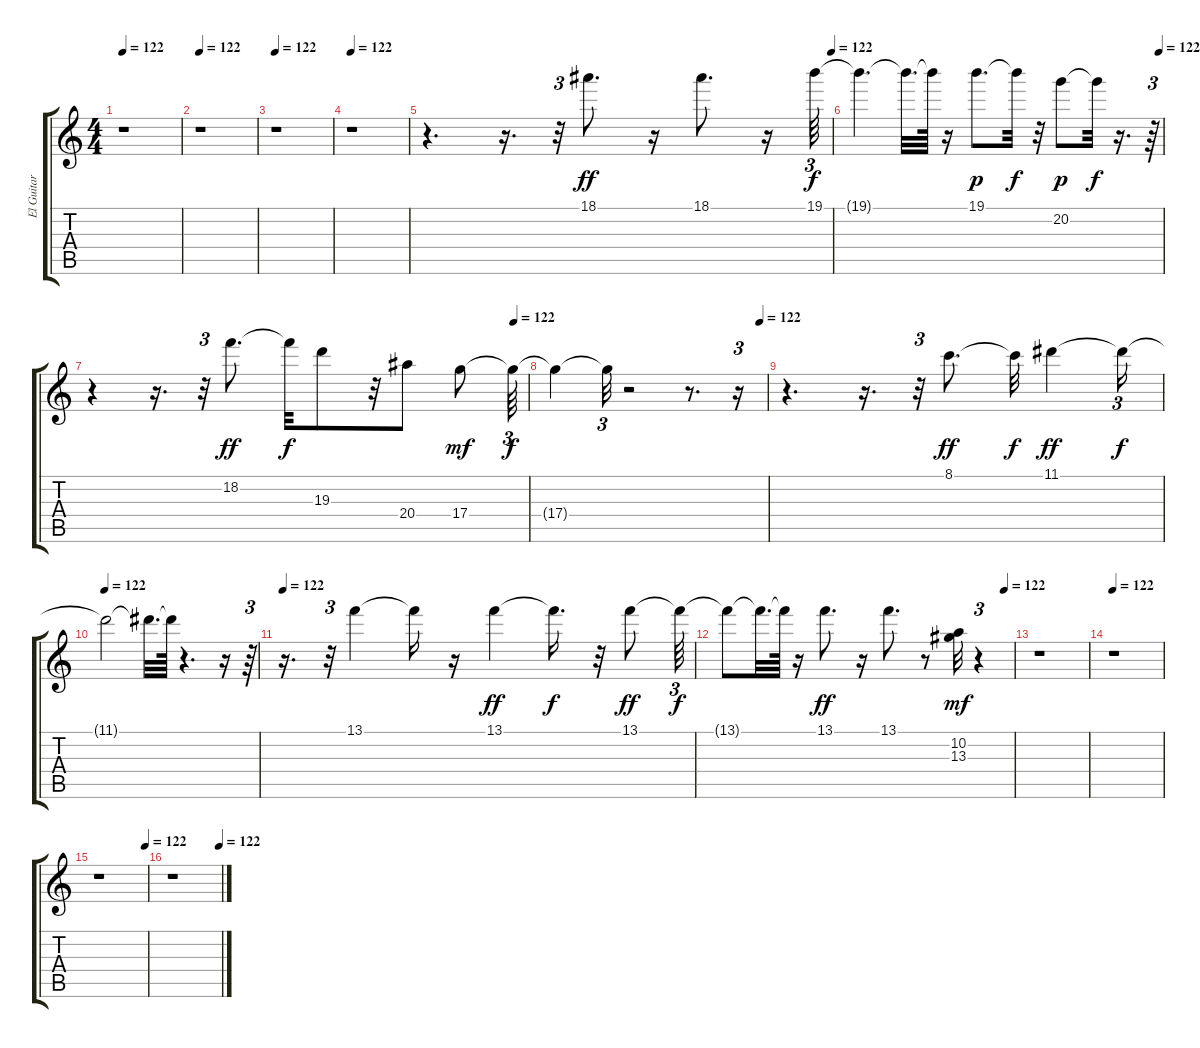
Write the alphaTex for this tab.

\track ("El Guitar" "El Guitar") {instrument distortionguitar}
\staff {score tabs}
\tuning (E4 B3 G3 D3 A2 E2) {hide}
\ts (4 4)
\tempo 122
\clef g2
\ks c
r.1{dy ff} |
\tempo 122
r.1 |
\tempo 122
r.1 |
\tempo 122
r.1 |
\tempo (122 1)
r.4{d} r.16{d} r.32{tu (3 2)} 18.1.8{d} r.16 18.1.8{d} r.16 19.1.64{tu (3 2) dy f} |
\tempo (122 0.9895833333333334)
19.1{t}.4{d} 19.1{t}.32{d} 19.1{t}.64 r.16 19.1.8{d dy p} 19.1{t}.32{dy f} r.32 20.2.8{dy p} 20.2{t}.32{dy f} r.16{d} r.64{tu (3 2)} |
\tempo (122 0.96875)
r.4 r.16{d} r.32{tu (3 2)} 18.2.8{d dy ff} 18.2{t}.32{dy f} 19.3.8 r.32 20.4.8 17.4.8{dy mf} 17.4{t}.64{tu (3 2) dy f} |
\tempo (122 0.96875)
17.4{t}.4 17.4{t}.32{tu (3 2)} r.2 r.8{d} r.16{tu (3 2)} |
r.4{d} r.16{d} r.32{tu (3 2)} 8.1.8{d dy ff} 8.1{t}.32{dy f} 11.1.4{dy ff} 11.1{t}.16{tu (3 2) dy f} |
\tempo 122
11.1{t}.2 11.1{t}.32{d} 11.1{t}.64 r.4{d} r.16 r.64{tu (3 2)} |
\tempo 122
r.16{d} r.32{tu (3 2)} 13.1.4 13.1{t}.16 r.16 13.1.4{dy ff} 13.1{t}.16{d dy f} r.32 13.1.8{dy ff} 13.1{t}.64{tu (3 2) dy f} |
\tempo (122 0.96875)
13.1{t}.8 13.1{t}.32{d} 13.1{t}.64 r.16 13.1.8{d dy ff} r.16 13.1.8{d} r.8 (10.2 13.3).32{dy mf} r.4{tu (3 2)} |
r.1 |
\tempo 122
r.1 |
\tempo (122 0.96875)
r.1 |
\tempo (122 0.96875)
r.1
